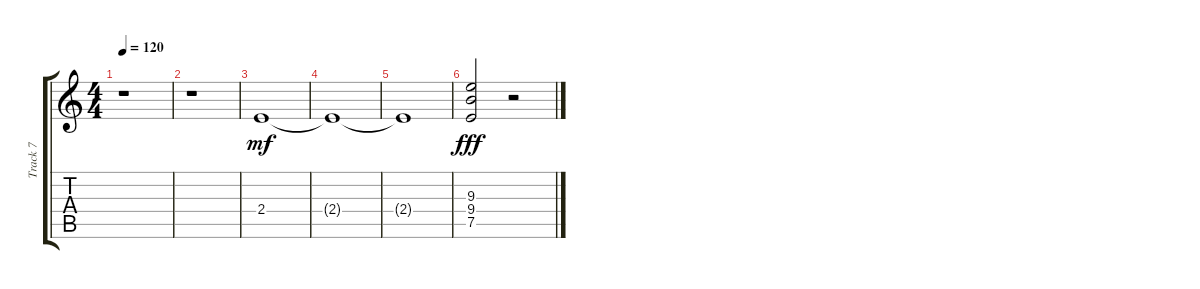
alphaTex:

\track ("Track 7" "Track 7") {instrument overdrivenguitar}
\staff {score tabs}
\tuning (E4 B3 G3 D3 A2 E2) {hide}
\ts (4 4)
\tempo 120
\clef g2
\ks c
r.1{dy fff} |
r.1 |
2.4.1{dy mf} |
2.4{t}.1 |
2.4{t}.1 |
(9.3 9.4 7.5).2{dy fff} r.2
